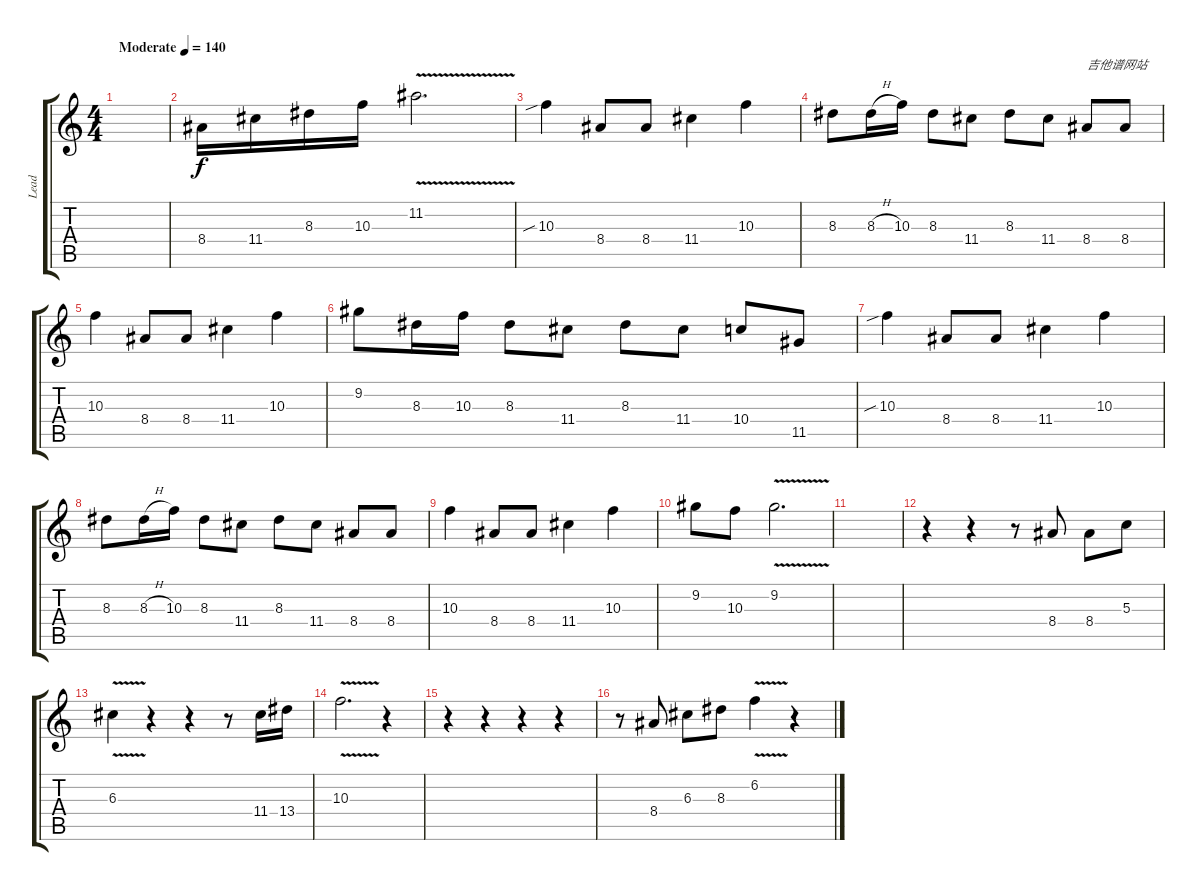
\track ("Lead" "Lead") {instrument overdrivenguitar}
\staff {score tabs}
\tuning (E4 B3 G3 D3 A2 E2) {hide}
\ts (4 4)
\tempo (140 "Moderate")
\clef g2
\ks c
|
8.4.16 11.4.16 8.3.16 10.3.16 11.2{v}.2{d} |
10.3{sib}.4 8.4.8 8.4.8 11.4.4 10.3.4 |
8.3.8 8.3{h}.16 10.3.16 8.3.8 11.4.8 8.3.8 11.4.8 8.4.8{txt "吉他谱网站"} 8.4.8 |
10.3.4 8.4.8 8.4.8 11.4.4 10.3.4 |
9.2.8 8.3.16 10.3.16 8.3.8 11.4.8 8.3.8 11.4.8 10.4.8 11.5.8 |
10.3{sib}.4 8.4.8 8.4.8 11.4.4 10.3.4 |
8.3.8 8.3{h}.16 10.3.16 8.3.8 11.4.8 8.3.8 11.4.8 8.4.8 8.4.8 |
10.3.4 8.4.8 8.4.8 11.4.4 10.3.4 |
9.2.8 10.3.8 9.2{v}.2{d} |
|
r.4 r.4 r.8 8.4.8 8.4.8 5.3.8 |
6.3{v}.4 r.4 r.4 r.8 11.4.16 13.4.16 |
10.3{v}.2{d} r.4 |
r.4 r.4 r.4 r.4 |
r.8 8.4.8 6.3.8 8.3.8 6.2{v}.4 r.4
